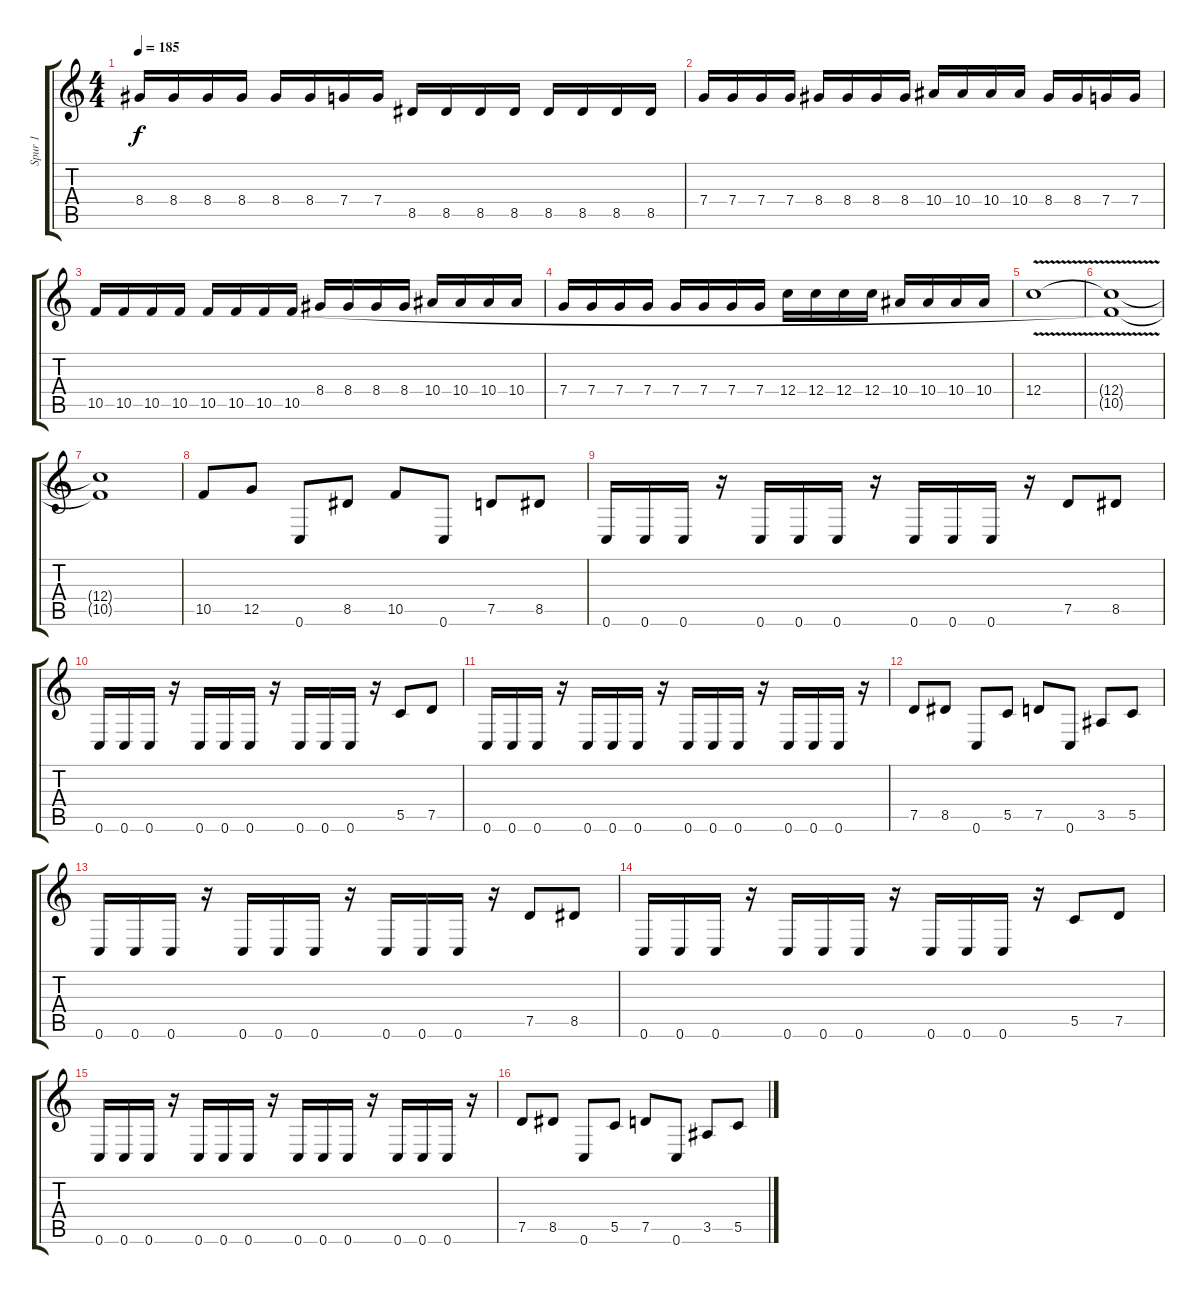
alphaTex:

\track ("Spur 1" "Spur 1") {instrument overdrivenguitar}
\staff {score tabs}
\tuning (D4 A3 F3 C3 G2 C2) {hide}
\ts (4 4)
\tempo 185
\clef g2
\ks c
8.4.16{dy f} 8.4.16 8.4.16 8.4.16 8.4.16 8.4.16 7.4.16 7.4.16 8.5.16 8.5.16 8.5.16 8.5.16 8.5.16 8.5.16 8.5.16 8.5.16 |
7.4.16 7.4.16 7.4.16 7.4.16 8.4.16 8.4.16 8.4.16 8.4.16 10.4.16 10.4.16 10.4.16 10.4.16 8.4.16 8.4.16 7.4.16 7.4.16 |
10.5.16 10.5.16 10.5.16 10.5.16 10.5.16 10.5.16 10.5.16 10.5.16 8.4.16 8.4.16 8.4.16 8.4.16 10.4.16 10.4.16 10.4.16 10.4.16 |
7.4.16 7.4.16 7.4.16 7.4.16 7.4.16 7.4.16 7.4.16 7.4.16 12.4.16 12.4.16 12.4.16 12.4.16 10.4.16 10.4.16 10.4.16 10.4.16 |
12.4{v}.1 |
(12.4{t} 10.5{t}).1 |
(12.4{t} 10.5{t}).1 |
10.5.8 12.5.8 0.6.8 8.5.8 10.5.8 0.6.8 7.5.8 8.5.8 |
0.6.16 0.6.16 0.6.16 r.16 0.6.16 0.6.16 0.6.16 r.16 0.6.16 0.6.16 0.6.16 r.16 7.5.8 8.5.8 |
0.6.16 0.6.16 0.6.16 r.16 0.6.16 0.6.16 0.6.16 r.16 0.6.16 0.6.16 0.6.16 r.16 5.5.8 7.5.8 |
0.6.16 0.6.16 0.6.16 r.16 0.6.16 0.6.16 0.6.16 r.16 0.6.16 0.6.16 0.6.16 r.16 0.6.16 0.6.16 0.6.16 r.16 |
7.5.8 8.5.8 0.6.8 5.5.8 7.5.8 0.6.8 3.5.8 5.5.8 |
0.6.16 0.6.16 0.6.16 r.16 0.6.16 0.6.16 0.6.16 r.16 0.6.16 0.6.16 0.6.16 r.16 7.5.8 8.5.8 |
0.6.16 0.6.16 0.6.16 r.16 0.6.16 0.6.16 0.6.16 r.16 0.6.16 0.6.16 0.6.16 r.16 5.5.8 7.5.8 |
0.6.16 0.6.16 0.6.16 r.16 0.6.16 0.6.16 0.6.16 r.16 0.6.16 0.6.16 0.6.16 r.16 0.6.16 0.6.16 0.6.16 r.16 |
7.5.8 8.5.8 0.6.8 5.5.8 7.5.8 0.6.8 3.5.8 5.5.8
